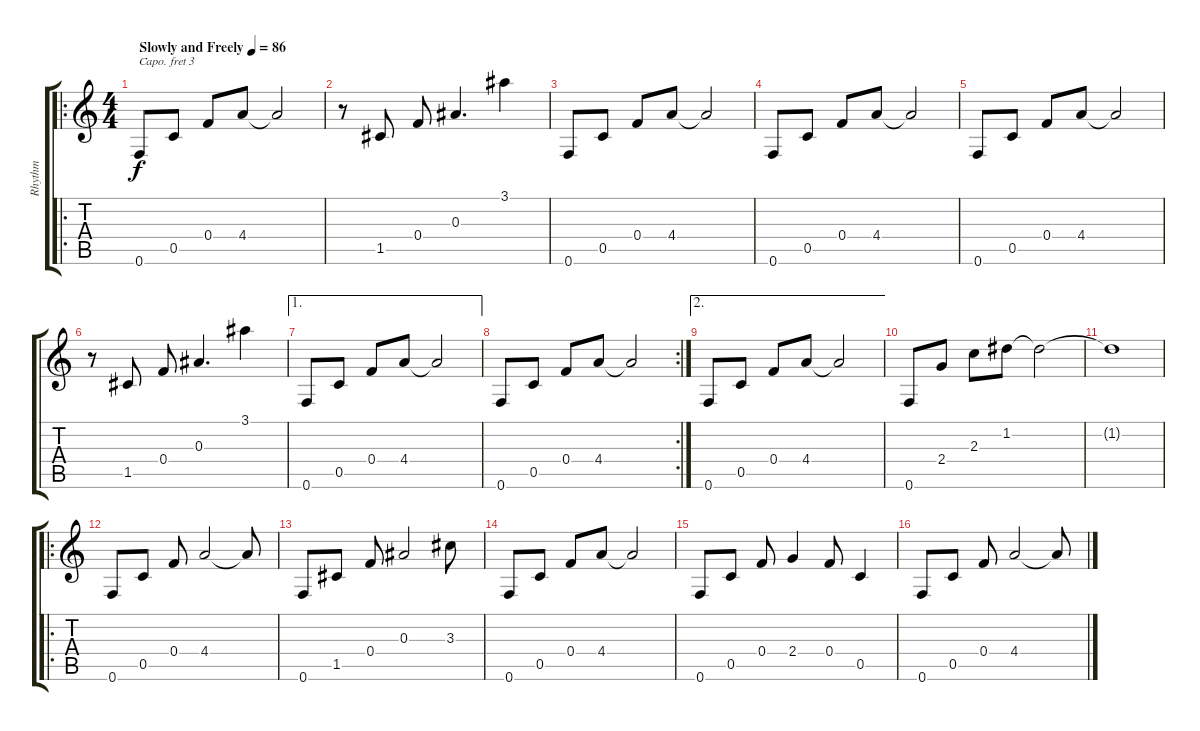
\track ("Rhythm" "Rhythm") {instrument acousticguitarnylon}
\staff {score tabs}
\capo 3
\tuning (E4 B3 G3 D3 A2 D2) {hide}
\ro
\ts (4 4)
\tempo (86 "Slowly and Freely")
\clef g2
\ks c
0.6.8{dy f instrument acousticguitarnylon} 0.5.8 0.4.8 4.4.8 4.4{t}.2 |
r.8 1.5.8 0.4.8 0.3.4{d} 3.1.4 |
0.6.8 0.5.8 0.4.8 4.4.8 4.4{t}.2 |
0.6.8 0.5.8 0.4.8 4.4.8 4.4{t}.2 |
0.6.8 0.5.8 0.4.8 4.4.8 4.4{t}.2 |
r.8 1.5.8 0.4.8 0.3.4{d} 3.1.4 |
\ae 1
0.6.8 0.5.8 0.4.8 4.4.8 4.4{t}.2 |
\rc 2
0.6.8 0.5.8 0.4.8 4.4.8 4.4{t}.2 |
\ae 2
0.6.8 0.5.8 0.4.8 4.4.8 4.4{t}.2 |
0.6.8 2.4.8 2.3.8 1.2.8 1.2{t}.2 |
1.2{t}.1 |
\ro
0.6.8 0.5.8 0.4.8 4.4.2 4.4{t}.8 |
0.6.8 1.5.8 0.4.8 0.3.2 3.3.8 |
0.6.8 0.5.8 0.4.8 4.4.8 4.4{t}.2 |
0.6.8 0.5.8 0.4.8 2.4.4 0.4.8 0.5.4 |
0.6.8 0.5.8 0.4.8 4.4.2 4.4{t}.8
